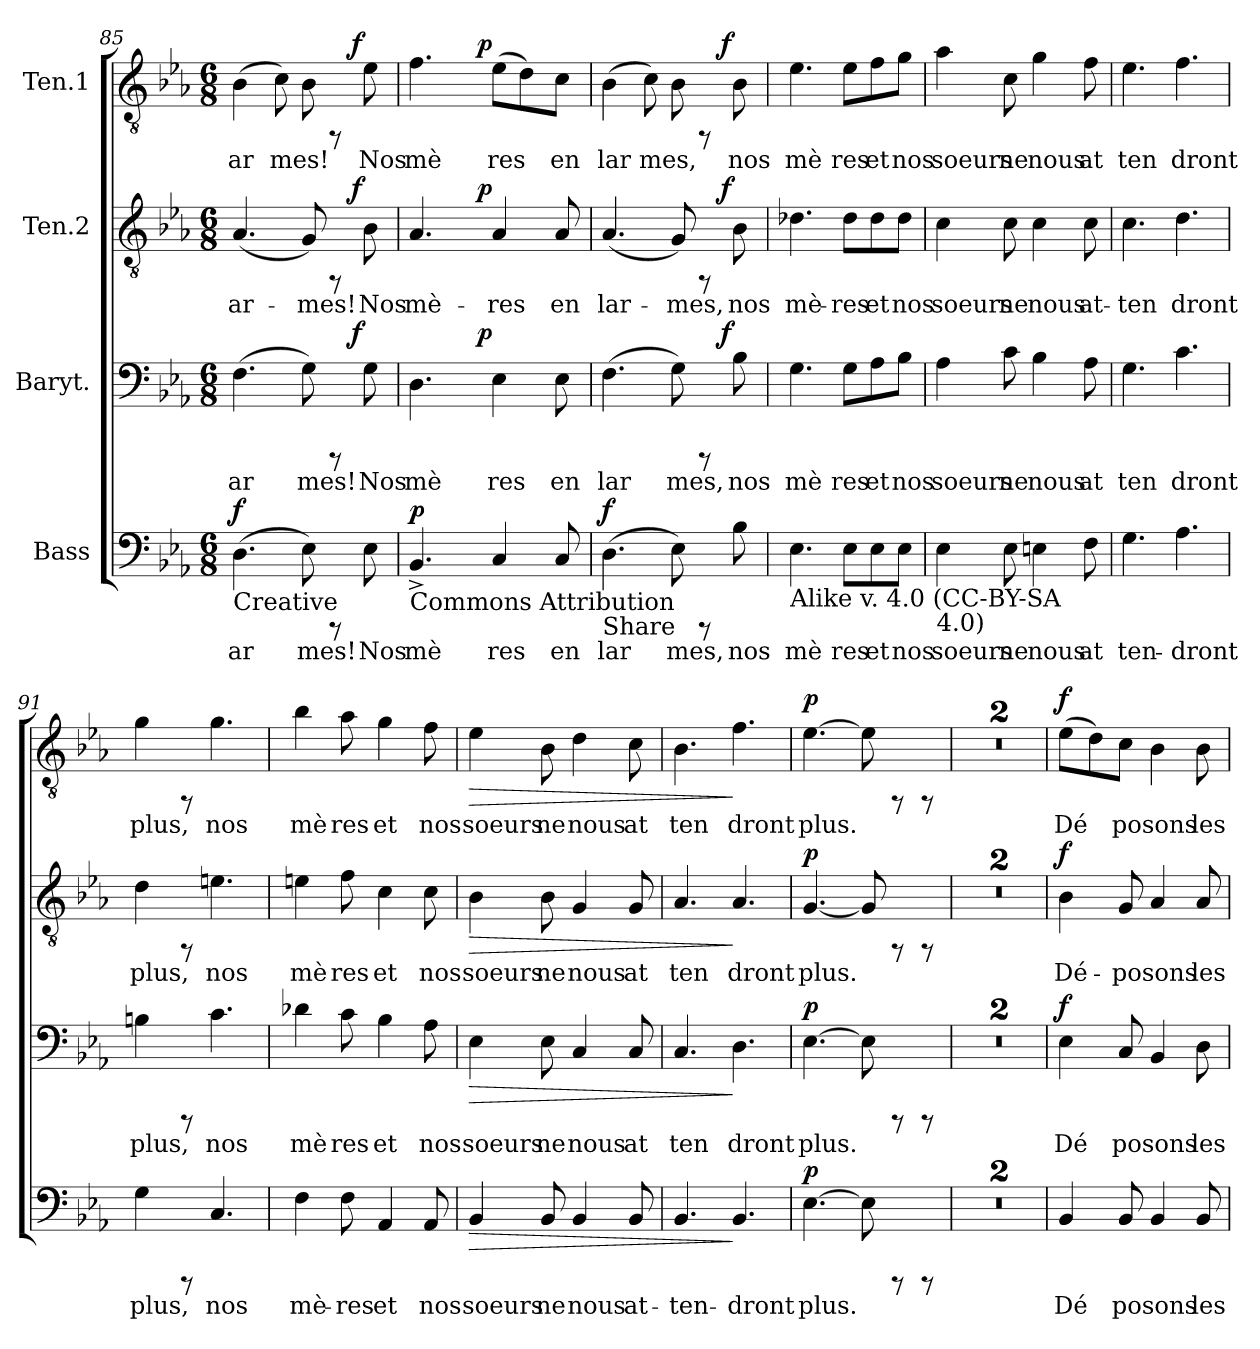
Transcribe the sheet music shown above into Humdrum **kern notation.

**kern	**text	**dynam	**kern	**text	**dynam	**kern	**text	**dynam	**kern	**text	**dynam
*part4	*part4	*part4	*part3	*part3	*part3	*part2	*part2	*part2	*part1	*part1	*part1
*staff4	*staff4	*staff4	*staff3	*staff3	*staff3	*staff2	*staff2	*staff2	*staff1	*staff1	*staff1
*I"Bass	*	*	*I"Baryt.	*	*	*I"Ten.2	*	*	*I"Ten.1	*	*
*clefF4	*	*	*clefF4	*	*	*clefGv2	*	*	*clefGv2	*	*
*k[b-e-a-]	*	*	*k[b-e-a-]	*	*	*k[b-e-a-]	*	*	*k[b-e-a-]	*	*
*E-:	*	*	*E-:	*	*	*E-:	*	*	*E-:	*	*
*M6/8	*	*	*M6/8	*	*	*M6/8	*	*	*M6/8	*	*
=85	=85	=85	=85	=85	=85	=85	=85	=85	=85	=85	=85
!LO:TX:b:t=Creative	!	!	!	!	!	!	!	!	!	!	!
!	!LO:LY:b:cj	!LO:DY:a	!	!LO:LY:b:cj	!	!	!LO:LY:b:cj	!	!	!LO:LY:b:cj	!
*	*	*	*^	*	*	*^	*	*	*^	*	*
(>4.D\	ar	f	(>4.F\	2ryy	ar	.	(<4.A-/	2ryy	ar-	.	(>4B-\	2ryy	ar	.
!	!	!	!	!	!	!	!	!	!	!	!	!	!LO:LY:b:cj	!
.	.	.	.	.	.	.	.	.	.	.	8c\)	.	mes!	.
!	!LO:LY:b:cj	!	!	!	!LO:LY:b:cj	!	!	!	!LO:LY:b:cj	!	!	!	!LO:LY:b:cj	!
8E-\)	mes!	.	8G\)	.	mes!	.	8G/)	.	-mes!	.	8B-\	.	.	.
8rCCC	.	.	8rCCC	16.ryy	.	.	8rFF	16.ryy	.	.	8rFF	16.ryy	.	.
!	!	!	!	!	!	!LO:DY:a	!	!	!	!LO:DY:a	!	!	!	!LO:DY:a
.	.	.	.	8ryy	.	f	.	8ryy	.	f	.	8ryy	.	f
!	!LO:LY:b:cj	!	!	!	!LO:LY:b:cj	!	!	!	!LO:LY:b:cj	!	!	!	!LO:LY:b:cj	!
8E-\	Nos	.	8G\	.	Nos	.	8B-\	.	Nos	.	8e-\	.	Nos	.
.	.	.	.	32ryy	.	.	.	32ryy	.	.	.	32ryy	.	.
=86	=86	=86	=86	=86	=86	=86	=86	=86	=86	=86	=86	=86	=86	=86
!LO:TX:b:t=Commons Attribution	!	!	!	!	!	!	!	!	!	!	!	!	!	!
!	!LO:LY:b:cj	!LO:DY:a	!	!	!LO:LY:b:cj	!	!	!	!LO:LY:b:cj	!	!	!	!LO:LY:b:cj	!
4.BB-^</	mè	p	4.D\	4ryy	mè	.	4.A-/	4ryy	mè-	.	4.f\	4ryy	mè	.
.	.	.	.	16ryy	.	.	.	16ryy	.	.	.	16ryy	.	.
.	.	.	.	64ryy	.	.	.	64ryy	.	.	.	64ryy	.	.
!	!	!	!	!	!	!LO:DY:a	!	!	!	!LO:DY:a	!	!	!	!LO:DY:a
.	.	.	.	4ryy	.	p	.	4ryy	.	p	.	4ryy	.	p
!	!LO:LY:b:cj	!	!	!	!LO:LY:b:cj	!	!	!	!LO:LY:b:cj	!	!	!	!LO:LY:b:cj	!
4C/	res	.	4E-\	.	res	.	4A-/	.	-res	.	(>8e-\L	.	res	.
!	!	!	!	!	!	!	!	!	!	!	!	!	!LO:LY:b:cj	!
.	.	.	.	.	.	.	.	.	.	.	8d\)	.	.	.
.	.	.	.	8ryy	.	.	.	8ryy	.	.	.	8ryy	.	.
!	!LO:LY:b:cj	!	!	!	!LO:LY:b:cj	!	!	!	!LO:LY:b:cj	!	!	!	!LO:LY:b:cj	!
8C/	en	.	8E-\	.	en	.	8A-/	.	en	.	8c\J	.	en	.
.	.	.	.	32.ryy	.	.	.	32.ryy	.	.	.	32.ryy	.	.
=87	=87	=87	=87	=87	=87	=87	=87	=87	=87	=87	=87	=87	=87	=87
!LO:TX:b:t=Share	!	!	!	!	!	!	!	!	!	!	!	!	!	!
!	!LO:LY:b:cj	!LO:DY:a	!	!	!LO:LY:b:cj	!	!	!	!LO:LY:b:cj	!	!	!	!LO:LY:b:cj	!
(>4.D\	lar	f	(>4.F\	2ryy	lar	.	(<4.A-/	2ryy	lar-	.	(>4B-\	2ryy	lar	.
!	!	!	!	!	!	!	!	!	!	!	!	!	!LO:LY:b:cj	!
.	.	.	.	.	.	.	.	.	.	.	8c\)	.	mes,	.
!	!LO:LY:b:cj	!	!	!	!LO:LY:b:cj	!	!	!	!LO:LY:b:cj	!	!	!	!LO:LY:b:cj	!
8E-\)	mes,	.	8G\)	.	mes,	.	8G/)	.	-mes,	.	8B-\	.	.	.
8rCCC	.	.	8rCCC	16.ryy	.	.	8rFF	16.ryy	.	.	8rFF	16.ryy	.	.
!	!	!	!	!	!	!LO:DY:a	!	!	!	!LO:DY:a	!	!	!	!LO:DY:a
.	.	.	.	8ryy	.	f	.	8ryy	.	f	.	8ryy	.	f
!	!LO:LY:b:cj	!	!	!	!LO:LY:b:cj	!	!	!	!LO:LY:b:cj	!	!	!	!LO:LY:b:cj	!
8B-\	nos	.	8B-\	.	nos	.	8B-\	.	nos	.	8B-\	.	nos	.
.	.	.	.	32ryy	.	.	.	32ryy	.	.	.	32ryy	.	.
=88	=88	=88	=88	=88	=88	=88	=88	=88	=88	=88	=88	=88	=88	=88
!LO:TX:b:t=Alike v. 4.0 (CC-BY-SA	!	!	!	!	!	!	!	!	!	!	!	!	!	!
!	!LO:LY:b:cj	!	!	!	!LO:LY:b:cj	!	!	!	!LO:LY:b:cj	!	!	!	!LO:LY:b:cj	!
*	*	*	*v	*v	*	*	*	*	*	*	*v	*v	*	*
*	*	*	*	*	*	*v	*v	*	*	*	*	*
4.E-\	mè	.	4.G\	mè	.	4.d-X\	mè-	.	4.e-\	mè	.
!	!LO:LY:b:cj	!	!	!LO:LY:b:cj	!	!	!LO:LY:b:cj	!	!	!LO:LY:b:cj	!
8E-\L	res	.	8G\L	res	.	8d-\L	-res	.	8e-\L	res	.
!	!LO:LY:b:cj	!	!	!LO:LY:b:cj	!	!	!LO:LY:b:cj	!	!	!LO:LY:b:cj	!
8E-\	et	.	8A-\	et	.	8d-\	et	.	8f\	et	.
!	!LO:LY:b:cj	!	!	!LO:LY:b:cj	!	!	!LO:LY:b:cj	!	!	!LO:LY:b:cj	!
8E-\J	nos	.	8B-\J	nos	.	8d-\J	nos	.	8g\J	nos	.
=89	=89	=89	=89	=89	=89	=89	=89	=89	=89	=89	=89
!LO:TX:b:t=4.0)	!	!	!	!	!	!	!	!	!	!	!
!	!LO:LY:b:cj	!	!	!LO:LY:b:cj	!	!	!LO:LY:b:cj	!	!	!LO:LY:b:cj	!
4E-\	soeurs	.	4A-\	soeurs	.	4c\	soeurs	.	4a-\	soeurs	.
!	!LO:LY:b:cj	!	!	!LO:LY:b:cj	!	!	!LO:LY:b:cj	!	!	!LO:LY:b:cj	!
8E-\	ne	.	8c\	ne	.	8c\	ne	.	8c\	ne	.
!	!LO:LY:b:cj	!	!	!LO:LY:b:cj	!	!	!LO:LY:b:cj	!	!	!LO:LY:b:cj	!
4En\	nous	.	4B-\	nous	.	4c\	nous	.	4g\	nous	.
!	!LO:LY:b:cj	!	!	!LO:LY:b:cj	!	!	!LO:LY:b:cj	!	!	!LO:LY:b:cj	!
8F\	at	.	8A-\	at	.	8c\	at-	.	8f\	at	.
!!LO:PB:g=z
=90	=90	=90	=90	=90	=90	=90	=90	=90	=90	=90	=90
!	!LO:LY:b:cj	!	!	!LO:LY:b:cj	!	!	!LO:LY:b:cj	!	!	!LO:LY:b:cj	!
4.G\	ten-	.	4.G\	ten	.	4.c\	-ten	.	4.e-\	ten	.
!	!LO:LY:b:cj	!	!	!LO:LY:b:cj	!	!	!LO:LY:b:cj	!	!	!LO:LY:b:cj	!
4.A-\	-dront	.	4.c\	dront	.	4.d\	dront	.	4.f\	dront	.
=91	=91	=91	=91	=91	=91	=91	=91	=91	=91	=91	=91
!	!LO:LY:b:cj	!	!	!LO:LY:b:cj	!	!	!LO:LY:b:cj	!	!	!LO:LY:b:cj	!
4G\	plus,	.	4Bn\	plus,	.	4d\	plus,	.	4g\	plus,	.
8rCCC	.	.	8rCCC	.	.	8rFF	.	.	8rFF	.	.
!	!LO:LY:b:cj	!	!	!LO:LY:b:cj	!	!	!LO:LY:b:cj	!	!	!LO:LY:b:cj	!
4.C/	nos	.	4.c\	nos	.	4.en\	nos	.	4.g\	nos	.
=92	=92	=92	=92	=92	=92	=92	=92	=92	=92	=92	=92
!	!LO:LY:b:cj	!	!	!LO:LY:b:cj	!	!	!LO:LY:b:cj	!	!	!LO:LY:b:cj	!
4F\	mè-	.	4d-X\	mè	.	4en\	mè	.	4b-\	mè	.
!	!LO:LY:b:cj	!	!	!LO:LY:b:cj	!	!	!LO:LY:b:cj	!	!	!LO:LY:b:cj	!
8F\	-res	.	8c\	res	.	8f\	res	.	8a-\	res	.
!	!LO:LY:b:cj	!	!	!LO:LY:b:cj	!	!	!LO:LY:b:cj	!	!	!LO:LY:b:cj	!
4AA-/	et	.	4B-\	et	.	4c\	et	.	4g\	et	.
!	!LO:LY:b:cj	!	!	!LO:LY:b:cj	!	!	!LO:LY:b:cj	!	!	!LO:LY:b:cj	!
8AA-/	nos	.	8A-\	nos	.	8c\	nos	.	8f\	nos	.
=93	=93	=93	=93	=93	=93	=93	=93	=93	=93	=93	=93
!	!LO:LY:b:cj	!LO:HP:b	!	!LO:LY:b:cj	!LO:HP:b	!	!LO:LY:b:cj	!LO:HP:b	!	!LO:LY:b:cj	!LO:HP:b
4BB-/	soeurs	>	4E-\	soeurs	>	4B-\	soeurs	>	4e-\	soeurs	>
!	!LO:LY:b:cj	!	!	!LO:LY:b:cj	!	!	!LO:LY:b:cj	!	!	!LO:LY:b:cj	!
8BB-/	ne	.	8E-\	ne	.	8B-\	ne	.	8B-\	ne	.
!	!LO:LY:b:cj	!	!	!LO:LY:b:cj	!	!	!LO:LY:b:cj	!	!	!LO:LY:b:cj	!
4BB-/	nous	.	4C/	nous	.	4G/	nous	.	4d\	nous	.
!	!LO:LY:b:cj	!	!	!LO:LY:b:cj	!	!	!LO:LY:b:cj	!	!	!LO:LY:b:cj	!
8BB-/	at-	.	8C/	at	.	8G/	at	.	8c\	at	.
=94	=94	=94	=94	=94	=94	=94	=94	=94	=94	=94	=94
!	!LO:LY:b:cj	!	!	!LO:LY:b:cj	!	!	!LO:LY:b:cj	!	!	!LO:LY:b:cj	!
4.BB-/	-ten-	.	4.C/	ten	.	4.A-/	ten	.	4.B-\	ten	.
!	!LO:LY:b:cj	!	!	!LO:LY:b:cj	!	!	!LO:LY:b:cj	!	!	!LO:LY:b:cj	!
4.BB-/	-dront	]	4.D\	dront	]	4.A-/	dront	]	4.f\	dront	]
=95	=95	=95	=95	=95	=95	=95	=95	=95	=95	=95	=95
!	!LO:LY:b:cj	!LO:DY:a	!	!LO:LY:b:cj	!LO:DY:a	!	!LO:LY:b:cj	!LO:DY:a	!	!LO:LY:b:cj	!LO:DY:a
[>4.E-\	plus.	p	[>4.E-\	plus.	p	[<4.G/	plus.	p	[>4.e-\	plus.	p
!	!LO:LY:b:cj	!	!	!LO:LY:b:cj	!	!	!LO:LY:b:cj	!	!	!LO:LY:b:cj	!
8E-\]	.	.	8E-\]	.	.	8G/]	.	.	8e-\]	.	.
8rCCC	.	.	8rCCC	.	.	8rFF	.	.	8rFF	.	.
8rCCC	.	.	8rCCC	.	.	8rFF	.	.	8rFF	.	.
=96	=96	=96	=96	=96	=96	=96	=96	=96	=96	=96	=96
2.r	.	.	2.r	.	.	2.r	.	.	2.r	.	.
=97	=97	=97	=97	=97	=97	=97	=97	=97	=97	=97	=97
2.r	.	.	2.r	.	.	2.r	.	.	2.r	.	.
!!LO:LB:g=z
=98	=98	=98	=98	=98	=98	=98	=98	=98	=98	=98	=98
!	!LO:LY:b:cj	!	!	!LO:LY:b:cj	!LO:DY:a	!	!LO:LY:b:cj	!LO:DY:a	!	!LO:LY:b:cj	!LO:DY:a
4BB-/	Dé	.	4E-\	Dé	f	4B-\	Dé-	f	(>8e-\L	Dé	f
!	!	!	!	!	!	!	!	!	!	!LO:LY:b:cj	!
.	.	.	.	.	.	.	.	.	8d\)	.	.
!	!LO:LY:b:cj	!	!	!LO:LY:b:cj	!	!	!LO:LY:b:cj	!	!	!LO:LY:b:cj	!
8BB-/	posons	.	8C/	posons	.	8G/	-posons	.	8c\J	posons	.
!	!LO:LY:b:cj	!	!	!LO:LY:b:cj	!	!	!LO:LY:b:cj	!	!	!LO:LY:b:cj	!
4BB-/	.	.	4BB-/	.	.	4A-/	.	.	4B-\	.	.
!	!LO:LY:b:cj	!	!	!LO:LY:b:cj	!	!	!LO:LY:b:cj	!	!	!LO:LY:b:cj	!
8BB-/	les	.	8D\	les	.	8A-/	les	.	8B-\	les	.
=	=	=	=	=	=	=	=	=	=	=	=
*-	*-	*-	*-	*-	*-	*-	*-	*-	*-	*-	*-
